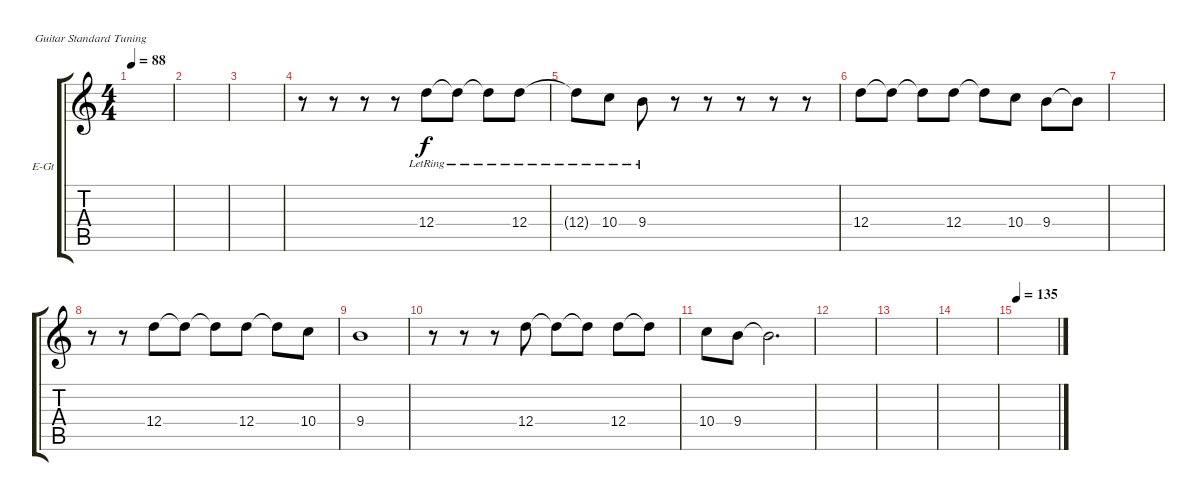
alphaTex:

\defaultSystemsLayout 4
\bracketExtendMode groupsimilarinstruments
\firstSystemTrackNameOrientation horizontal
\otherSystemsTrackNameOrientation horizontal
\track ("Cook" "E-Gt") {instrument electricguitarclean}
\staff {score tabs}
\tuning (E4 B3 G3 D3 A2 E2)
\ts (4 4)
\tempo 88
\clef g2
\scale
0.333333
\ks c
|
\scale
0.333333 |
\scale
0.333333 |
\scale
0.333333 r.8 r.8 r.8 r.8 12.4{lr}.8 12.4{lr t}.8 12.4{lr t}.8 12.4{lr}.8 |
\scale
0.333333 12.4{lr t}.8 10.4{lr}.8 9.4{lr}.8 r.8 r.8 r.8 r.8 r.8 |
\scale
0.333333 12.4.8 12.4{t}.8 12.4{t}.8 12.4.8 12.4{t}.8 10.4.8 9.4.8 9.4{t}.8 |
\scale
0.333333 |
\scale
0.333333 r.8 r.8 12.4.8 12.4{t}.8 12.4{t}.8 12.4.8 12.4{t}.8 10.4.8 |
\scale
0.333333 9.4.1 |
\scale
0.333333 r.8 r.8 r.8 12.4.8 12.4{t}.8 12.4{t}.8 12.4.8 12.4{t}.8 |
\scale
0.333333 10.4.8 9.4.8 9.4{t}.2{d} |
|
|
|
\tempo 135
